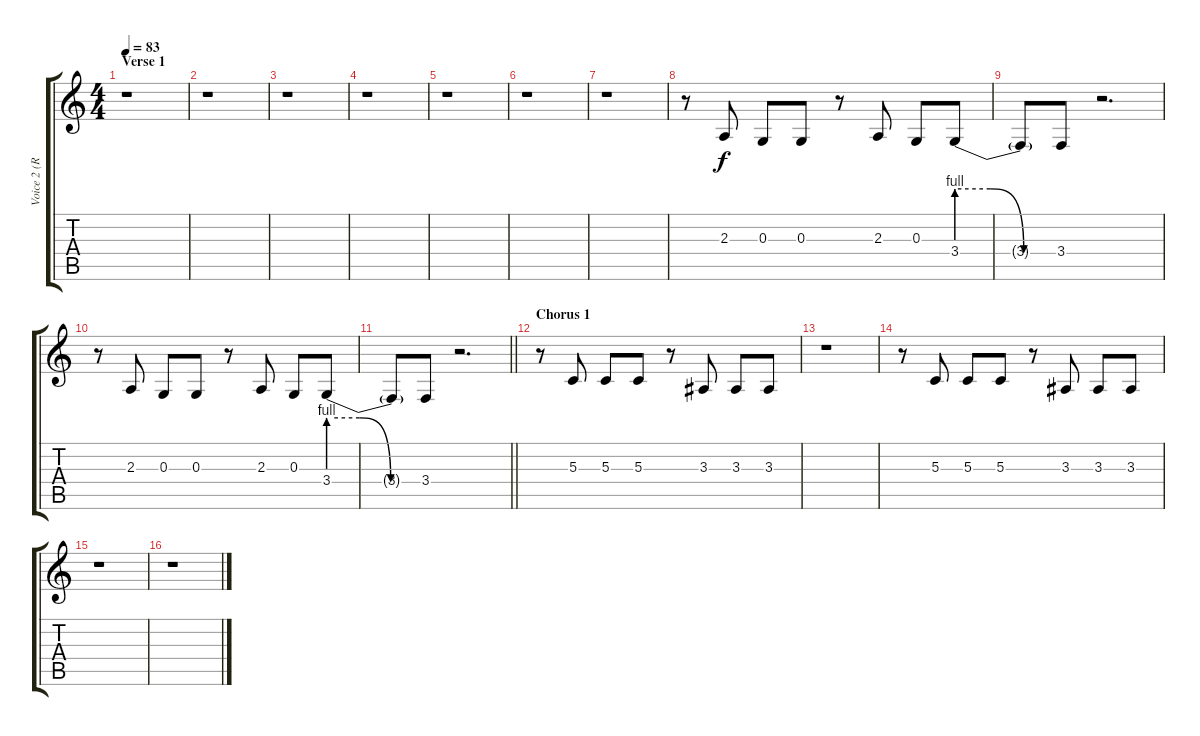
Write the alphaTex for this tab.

\track ("Voice 2 (Ryan Peake)" "Voice 2 (R") {instrument lead2sawtooth}
\staff {score tabs}
\tuning (E4 B3 G3 D3 A2 E2) {hide}
\ts (4 4)
\section ("" "Verse 1")
\tempo 83
\clef g2
\ks c
r.1{dy f instrument lead2sawtooth} |
r.1 |
r.1 |
r.1 |
r.1 |
r.1 |
r.1 |
r.8 2.3.8 0.3.8 0.3.8 r.8 2.3.8 0.3.8 3.4{be (custom 0 4 20 4 40 0 60 0)}.8 |
3.4{t}.8 3.4.8 r.2{d} |
r.8 2.3.8 0.3.8 0.3.8 r.8 2.3.8 0.3.8 3.4{be (custom 0 4 20 4 40 0 60 0)}.8 |
\barLineRight lightlight
3.4{t}.8 3.4.8 r.2{d} |
\section ("" "Chorus 1")
r.8 5.3.8 5.3.8 5.3.8 r.8 3.3.8 3.3.8 3.3.8 |
r.1 |
r.8 5.3.8 5.3.8 5.3.8 r.8 3.3.8 3.3.8 3.3.8 |
r.1 |
r.1
